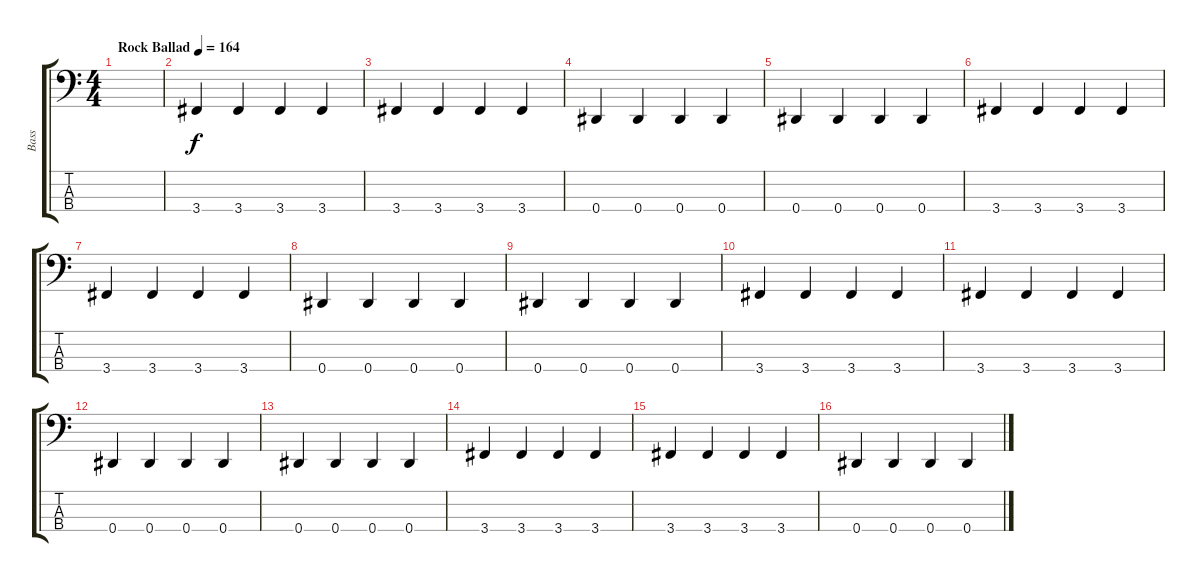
\track ("Bass" "Bass") {instrument electricbassfinger}
\staff {score tabs}
\tuning (Gb2 Db2 Ab1 Eb1) {hide}
\ts (4 4)
\tempo (164 "Rock Ballad")
\clef f4
\ks c
|
3.4.4 3.4.4 3.4.4 3.4.4 |
3.4.4 3.4.4 3.4.4 3.4.4 |
0.4.4 0.4.4 0.4.4 0.4.4 |
0.4.4 0.4.4 0.4.4 0.4.4 |
3.4.4 3.4.4 3.4.4 3.4.4 |
3.4.4 3.4.4 3.4.4 3.4.4 |
0.4.4 0.4.4 0.4.4 0.4.4 |
0.4.4 0.4.4 0.4.4 0.4.4 |
3.4.4 3.4.4 3.4.4 3.4.4 |
3.4.4 3.4.4 3.4.4 3.4.4 |
0.4.4 0.4.4 0.4.4 0.4.4 |
0.4.4 0.4.4 0.4.4 0.4.4 |
3.4.4 3.4.4 3.4.4 3.4.4 |
3.4.4 3.4.4 3.4.4 3.4.4 |
0.4.4 0.4.4 0.4.4 0.4.4
